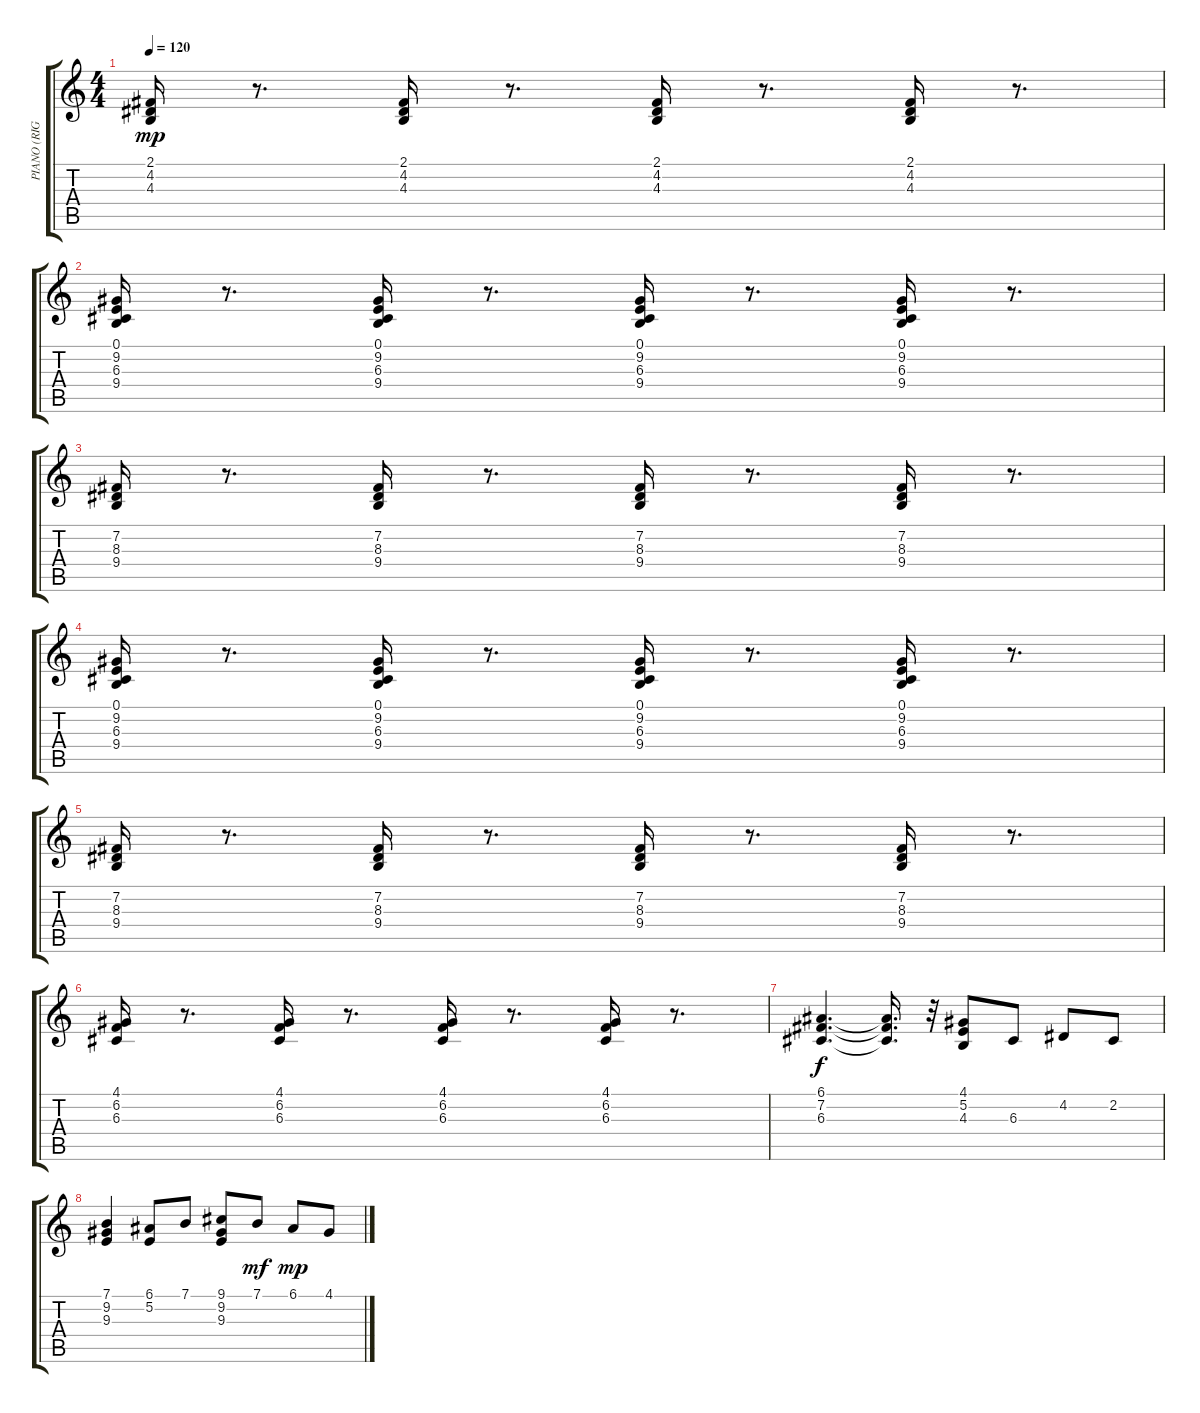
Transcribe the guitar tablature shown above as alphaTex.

\track ("PIANO (RIGHT)    " "PIANO (RIG") {instrument acousticgrandpiano}
\staff {score tabs}
\tuning (E4 B3 G3 D3 A2 E2) {hide}
\ts (4 4)
\tempo 120
\clef g2
\ks c
(2.1 4.2 4.3).16{dy mp} r.8{d} (2.1 4.2 4.3).16 r.8{d} (2.1 4.2 4.3).16 r.8{d} (2.1 4.2 4.3).16 r.8{d} |
(0.1 9.2 6.3 9.4).16 r.8{d} (0.1 9.2 6.3 9.4).16 r.8{d} (0.1 9.2 6.3 9.4).16 r.8{d} (0.1 9.2 6.3 9.4).16 r.8{d} |
(7.2 8.3 9.4).16 r.8{d} (7.2 8.3 9.4).16 r.8{d} (7.2 8.3 9.4).16 r.8{d} (7.2 8.3 9.4).16 r.8{d} |
(0.1 9.2 6.3 9.4).16 r.8{d} (0.1 9.2 6.3 9.4).16 r.8{d} (0.1 9.2 6.3 9.4).16 r.8{d} (0.1 9.2 6.3 9.4).16 r.8{d} |
(7.2 8.3 9.4).16 r.8{d} (7.2 8.3 9.4).16 r.8{d} (7.2 8.3 9.4).16 r.8{d} (7.2 8.3 9.4).16 r.8{d} |
(4.1 6.2 6.3).16 r.8{d} (4.1 6.2 6.3).16 r.8{d} (4.1 6.2 6.3).16 r.8{d} (4.1 6.2 6.3).16 r.8{d} |
(6.1 7.2 6.3).4{d dy f} (6.1{t} 7.2{t} 6.3{t}).16{d} r.32 (4.1 5.2 4.3).8 6.3.8 4.2.8 2.2.8 |
(7.1 9.2 9.3).4 (6.1 5.2).8 7.1.8 (9.1 9.2 9.3).8 7.1.8{dy mf} 6.1.8{dy mp} 4.1.8
